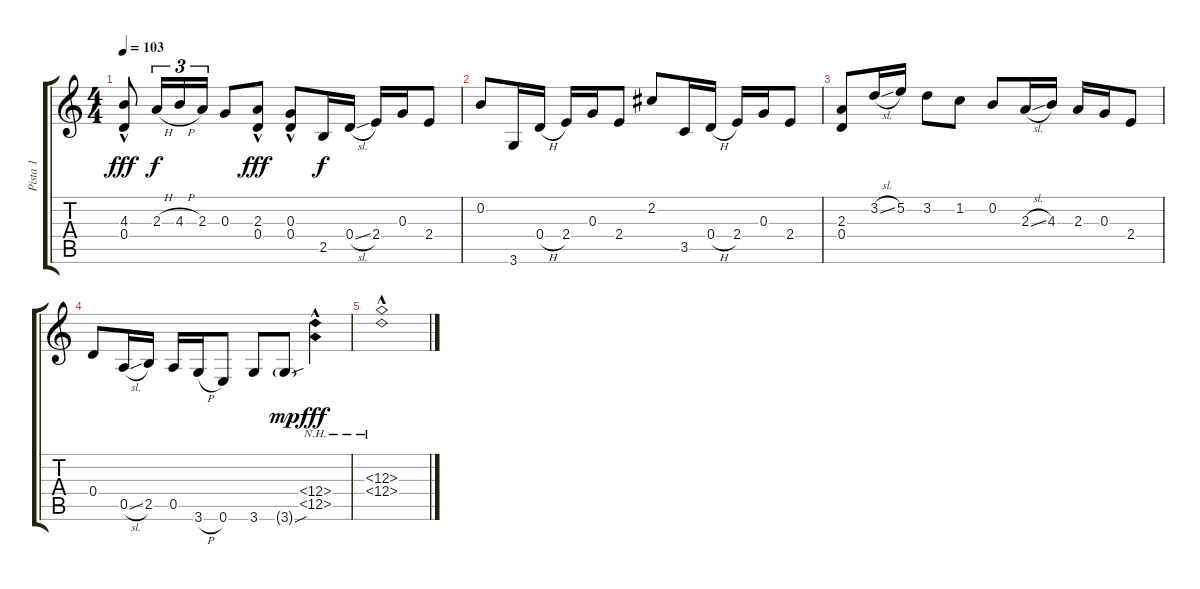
\track ("Pista 1" "Pista 1") {instrument acousticguitarsteel}
\staff {score tabs}
\tuning (E4 B3 G3 D3 A2 E2) {hide}
\ts (4 4)
\tempo 103
\clef g2
\ks c
(4.3{hac} 0.4{hac}).8{dy fff} 2.3{h}.16{tu (3 2) dy f} 4.3{h}.16{tu (3 2)} 2.3.16{tu (3 2)} 0.3.8 (2.3{hac} 0.4{hac}).8{dy fff} (0.3{hac} 0.4{hac}).8 2.5.16{dy f} 0.4{sl}.16 2.4.16 0.3.16 2.4.8 |
0.2.8 3.6.16 0.4{h}.16 2.4.16 0.3.16 2.4.8 2.2.8 3.5.16 0.4{h}.16 2.4.16 0.3.16 2.4.8 |
(2.3 0.4).8 3.2{sl}.16 5.2.16 3.2.8 1.2.8 0.2.8 2.3{sl}.16 4.3.16 2.3.16 0.3.16 2.4.8 |
0.4.8 0.5{sl}.16 2.5.16 0.5.16 3.6{h}.16 0.6.8 3.6.8 3.6{sou g}.8{dy mp} (12.4{nh hac} 12.5{nh hac}).4{dy fff} |
(12.3{nh hac} 12.4{nh hac}).1
